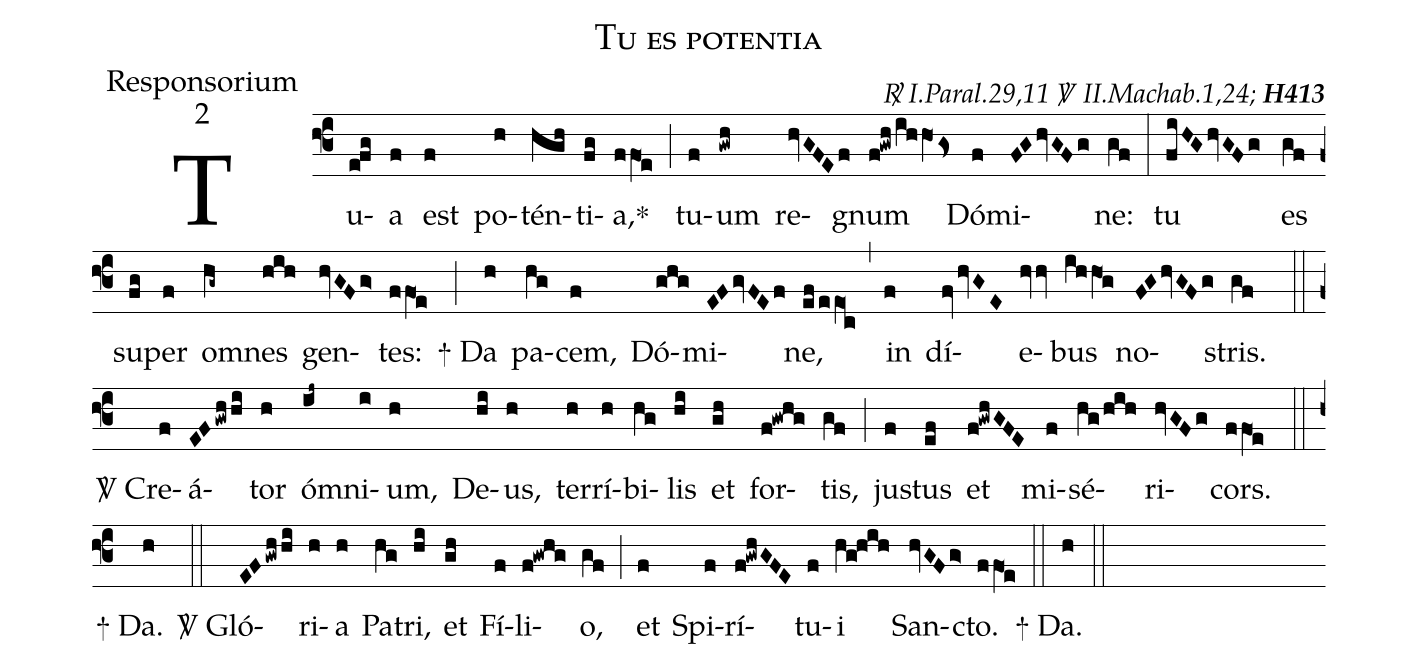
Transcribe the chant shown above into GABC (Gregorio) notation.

name:Tu es potentia;
office-part:Responsorium;
mode:2;
commentary:{\itshape\mdseries \Rbar\  I.Paral.29,11 \Vbar\ II.Machab.1,24;\/} {\bfseries H413};
%%
(f3) Tu(e!fg)a(f) est(f) po(h)tén(hgh)ti(fg)a,<sp>*</sp>(ffO1e) (;)
tu(f)um(gwh) re(hvGFEf)gnum(f!gwh/ihhO1gs>) Dó(f)mi(FGhvGFg)ne:(gf) (:)
tu(fiHGhvGFg) es(gf) su(fg)per(f) o(hg~)mnes(hih) gen(hvGFg>)tes:(ffO1e) (;)
<sp>+</sp> Da(h) pa(hg)cem,(f) Dó(ghg)mi(EFgvFEf)ne,(ef/eeO1c) (,)
in(f) dí(fvhvGE)e(hvv)bus(ihhO1g) no(FGhvGFg)stris.(gf) (::)
<sp>V/</sp> Cre(f)á(EFgwhhi)tor(h) ó(ij~)mni(i)um,(h) De(hi)us,(h) ter(h)rí(h)bi(hg)lis(hi) et(gh) for(f!gwhg)tis,(gf) (;)
ju(f)stus(ef) et(f!gwhGFE) mi(f)sé(hg/hih)ri(hvGFg)cors.(ffO1e) (::)
<sp>+</sp> Da.(h) (::)
<sp>V/</sp> Gló(EFgwhhi)ri(h)a(h) Pa(hg)tri,(hi) et(gh) Fí(f)li(f!gwhg)o,(gf) (;)
et(f) Spi(f)rí(f!gwhGFE)tu(f)i(hg@hih) San(hvGFg>)cto.(ffO1!e) (::)
<sp>+</sp> Da.(h) (::)
